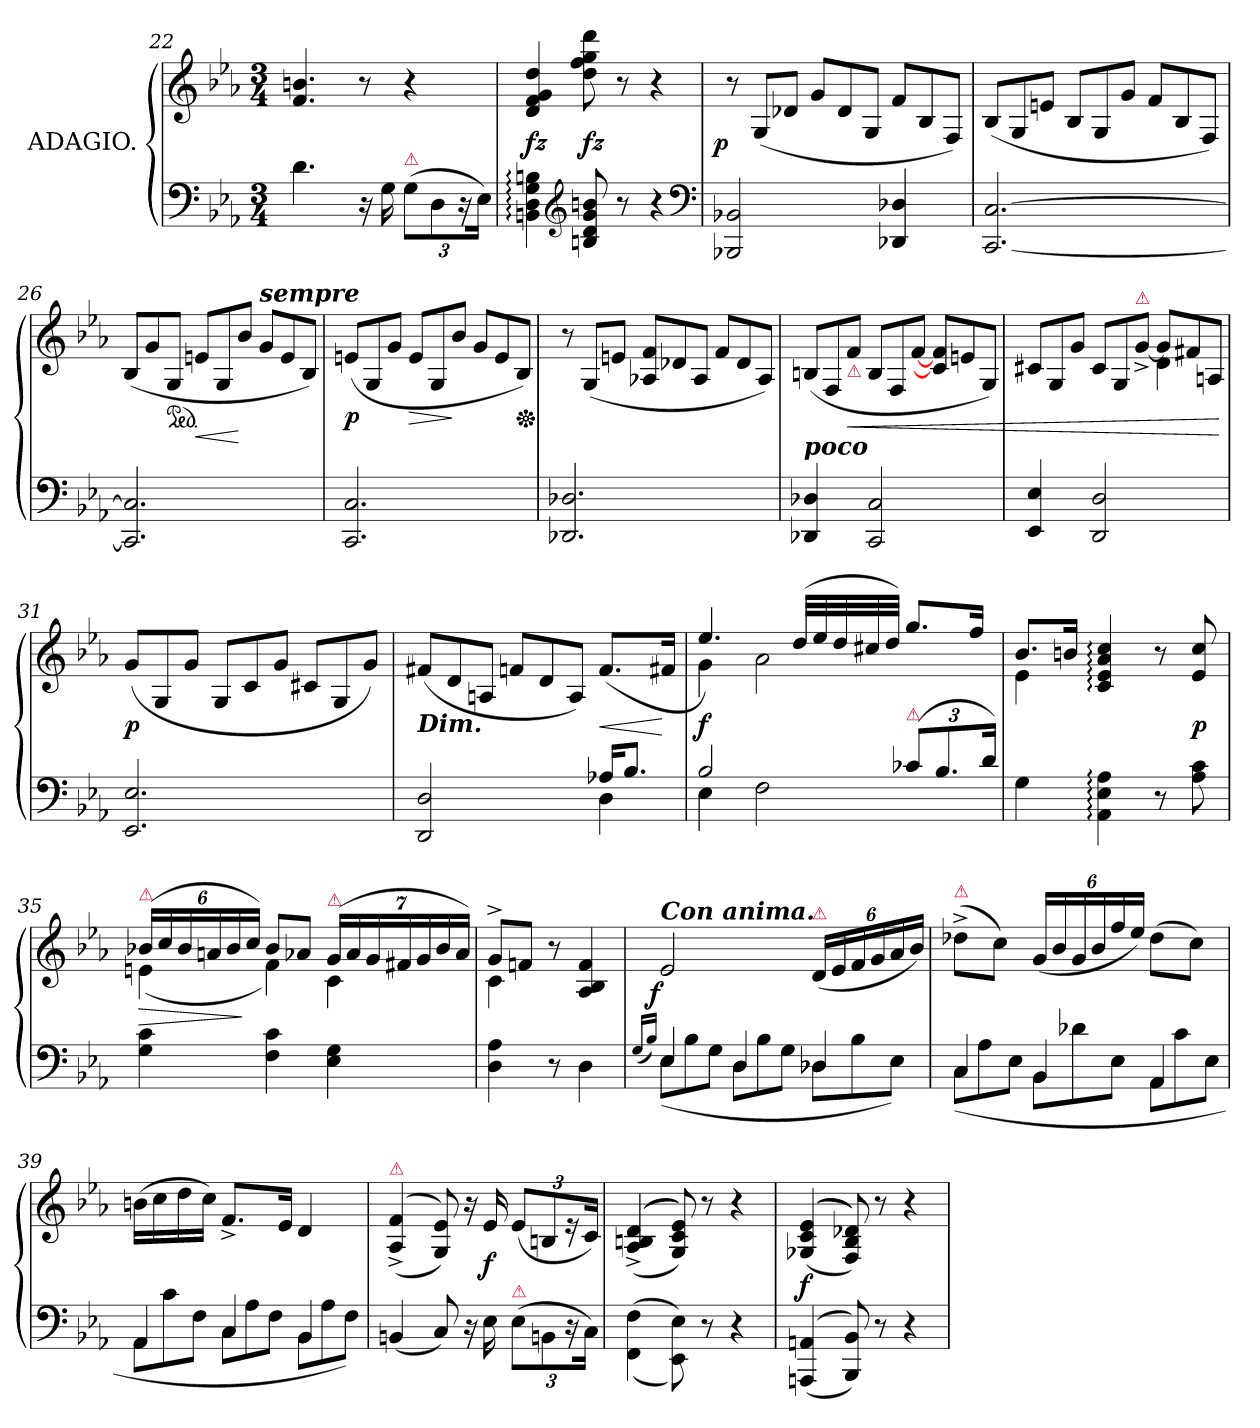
**kern	**kern	**dynam
*part1	*part1	*part1
*staff2	*staff1	*staff1/2
*I"ADAGIO.	*	*
*clefF4	*clefG2	*
*k[b-e-a-]	*k[b-e-a-]	*
*M3/4	*M3/4	*
=22	=22	=22
4.d	4.f 4.bn	.
16r	8r	.
16G	.	.
!LO:TX:a:color=crimson:t=⚠	!	!
(>12GL	4r	.
12D	.	.
24r	.	.
24E-Jk)	.	.
=23	=23	=23
4BBn: 4D: 4G: 4Bn:	4d 4f 4g 4dd	fz
*clefG2	*	*
8Bn 8d 8g 8bn	8dd 8ff 8gg 8ddd	fz
8r	8r	.
4r	4r	.
*clefF4	*	*
=24	=24	=24
*	*Xtuplet	*
!	!	!LO:DY:rj
2BBB-X 2BB-X	12r	p
.	(>12GL	.
.	12d-XJ	.
.	12gL	.
.	12d-	.
.	12GJ	.
4DD-X 4D-X	12fL	.
.	12B-	.
.	12FJ)	.
=25	=25	=25
[2.CC [2.C	(>12B-L	.
.	12G	.
.	12enJ	.
.	12B-L	.
.	12G	.
.	12gJ	.
.	12fL	.
.	12B-	.
.	12FJ)	.
=26	=26	=26
2.CC] 2.C]	(>12B-L	.
.	12g	.
*	*ped	*
.	12GJ	.
.	12enL	<
.	12G	.
.	12b-J	[
!	!LO:TX:a:Bi:t=sempre	!
.	12gL	.
.	12e	.
.	12B-J)	.
=27	=27	=27
2.CC 2.C	(>12enL	p
.	12G	.
.	12gJ	.
.	12eL	>
.	12G	.
.	12b-J	]
.	12gL	.
.	12e	.
*	*Xped	*
.	12B-J)	.
=28	=28	=28
2.DD-X 2.D-X	12r	.
.	(>12GL	.
.	12enJ	.
.	12A-X 12fL	.
.	12d-X	.
.	12A-J	.
.	12fL	.
.	12d-	.
.	12A-J)	.
=29	=29	=29
!	!LO:TX:b:Bi:t=poco	!
4DD-X 4D-X	(>12BnL	.
.	12F	.
!	!LO:TX:b:Bi:color=crimson:t=⚠	!
!	!	!LO:HP:b
.	12fJ	<
2CC 2C	12BL	.
.	12F	.
.	[12fJ	.
.	12c] 12fL	.
.	12en	.
.	12GJ)	.
=30	=30	=30
*	*^	*
4EE- 4E-	12c#XL	2rAyy	.
.	12G	.	.
.	12gJ	.	.
2DD 2D	12c#L	.	.
.	12G	.	.
!	!LO:TX:a:color=crimson:t=⚠	!	!
.	[12g^>J	.	.
.	12gL]	4d	.
.	12f#X	.	.
.	12AnJ	.	.
*	*v	*v	*
.	.	[
=31	=31	=31
2.EE- 2.E-	(>12gL	p
.	12G	.
.	12gJ	.
.	12GL	.
.	12c	.
.	12gJ	.
.	12c#XL	.
.	12G	.
.	12gJ)	.
=32	=32	=32
*^	*	*
!	!	!LO:TX:c:Bi:t=Dim.	!
2DD 2D	2rAAAyy	(>12f#XL	.
.	.	12d	.
.	.	12AnJ	.
.	.	12fnL	.
.	.	12d	.
.	.	12AJ)	.
16A-XKL	4D	(>8.fL	<
8.B-J	.	.	.
.	.	16f#XJk	[
=33	=33	=33	=33
*	*	*^	*
2B-	4E-	4.ee-)	4g	f
.	2F	.	2a-	.
.	.	(>40ddLLL	.	.
.	.	40ee-	.	.
.	.	40dd	.	.
.	.	40cc#X	.	.
.	.	40ddJJJ)	.	.
!LO:TX:a:color=crimson:t=⚠	!	!	!	!
(<12c-XL	.	8.ggL	.	.
12.B-	.	.	.	.
.	.	16ffJk	.	.
24dJk)	.	.	.	.
*v	*v	*	*	*
=34	=34	=34	=34
4G	8.b-L	4e-	.
.	16bnJk	.	.
4AA-: 4E-: 4A-:	4c: 4e-: 4a-: 4cc:	2rAyy	.
8r	8r	.	.
8A- 8c	8e- 8cc	.	p
=35	=35	=35	=35
*	*tuplet	*	*
!	!LO:TX:a:color=crimson:t=⚠	!	!
4G 4c	(>24b-XLL	(<4en	>
.	24cc	.	.
.	24b-	.	.
.	24an	.	.
.	24b-	.	.
.	24ccJJ)	.	]
4F 4c	8b-L	4f)	.
.	8a-XJ	.	.
!	!LO:TX:a:color=crimson:t=⚠	!	!
4E- 4G	(>28gLL	4c	.
.	28a-	.	.
.	28g	.	.
.	28f#X	.	.
.	28g	.	.
.	28b-	.	.
.	28a-JJ)	.	.
=36	=36	=36	=36
4D 4A-	8g^>L	4c	.
.	8fnJ	.	.
8r	8r	8ryy	.
4D	4A- 4B- 4f	4ryy	.
*	*v	*v	*
=37	=37	=37
(<16qqG/LL	.	.
16qqB-/JJ)	.	.
*^	*	*
*	*Xtuplet	*	*
!	!	!LO:TX:a:Bi:t=Con anima.	!
!	!	!	!LO:DY:rj
4E-	(>12E-L	2e-	f
.	12B-	.	.
.	12GJ	.	.
4D	12DL	.	.
.	12B-	.	.
.	12GJ	.	.
!	!	!LO:TX:a:color=crimson:t=⚠	!
4D-X	12D-XL	(<24dLL	.
.	.	24e-	.
.	12B-	24f	.
.	.	24g	.
.	12E-J)	24a-	.
.	.	24b-JJ)	.
=38	=38	=38	=38
!	!	!LO:TX:a:color=crimson:t=⚠	!
4C	(>12CL	(>8dd-X^<L	.
.	12A-	.	.
.	.	8ccJ)	.
.	12E-J	.	.
4BB-	12BB-L	(<24g/LL	.
.	.	24b-	.
.	12d-X	24g	.
.	.	24b-	.
.	12E-J	24ff	.
.	.	24ee-JJ)	.
4AA-	12AA-L	(8dd-L	.
.	12c	.	.
.	.	8ccJ)	.
.	12E-J	.	.
=39	=39	=39	=39
4AA-	12AA-L	(>16bnLL	.
.	.	16cc	.
.	12c	.	.
.	.	16dd	.
.	12FJ	.	.
.	.	16ccJJ)	.
4C	12CL	8.f^<L	.
.	12A-	.	.
.	12FJ	.	.
.	.	16e-Jk	.
4BB-	12BB-L	4d	.
.	12A-	.	.
.	12FJ)	.	.
=40	=40	=40	=40
!	!	!LO:TX:a:color=crimson:t=⚠	!
*v	*v	*	*
(<4BBn	(<(>4A-^< 4f^<	.
8C)	8G 8e-))	.
16r	16r	.
16E-\	16e-	f
*tuplet	*	*
!LO:TX:a:color=crimson:t=⚠	!	!
(>12E-\L	(<12e-L	.
12BBn\	12Bn	.
24r	24re	.
24C\Jk)	24cJk)	.
=41	=41	=41
(<(>4FF\ 4F\	(<(>(>4A-^< 4Bn^< 4d^<	.
8EE-\ 8E-\))	8G 8c 8e-)))	.
8r	8r	.
4r	4r	.
=42	=42	=42
(<(<4AAAn 4AAn	(<(<(>4G-X 4c 4e-	f
8BBB- 8BB-))	8F 8B- 8d-X)))	.
8r	8r	.
4r	4r	.
=	=	=
*-	*-	*-
